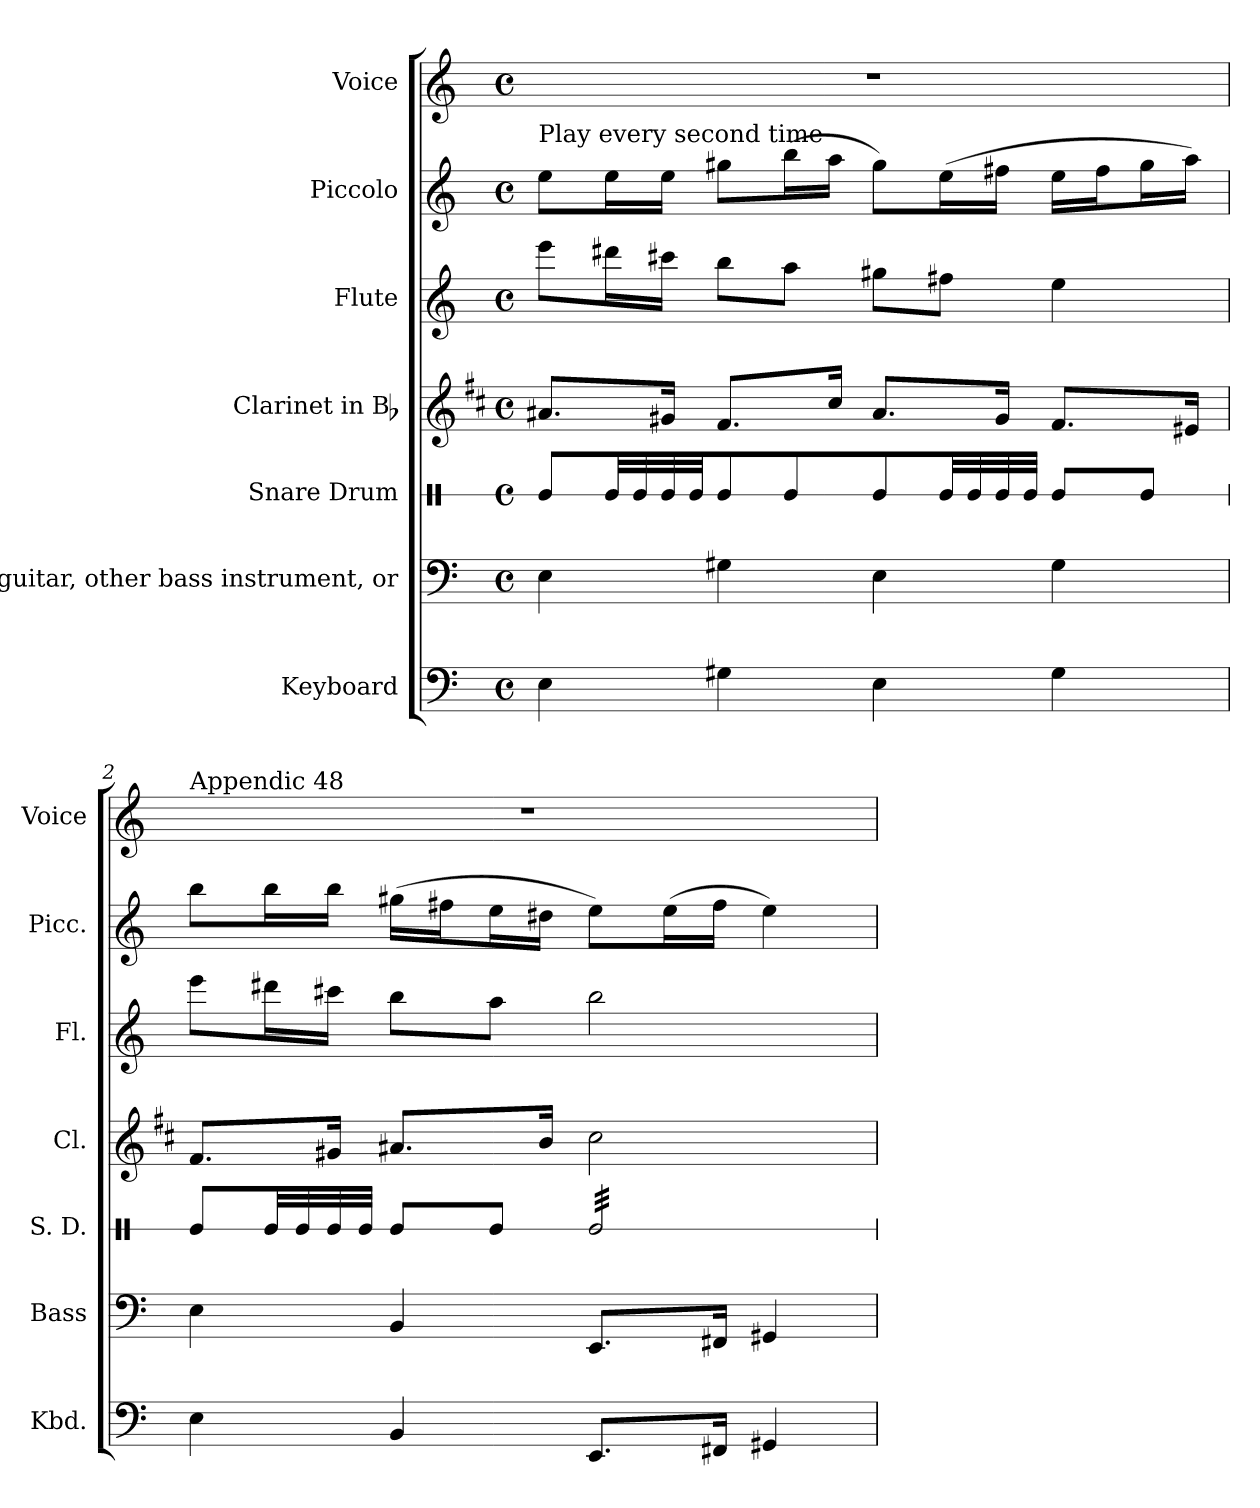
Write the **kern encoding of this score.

**kern	**kern	**kern	**kern	**kern	**kern	**kern
*part7	*part6	*part5	*part4	*part3	*part2	*part1
*staff7	*staff6	*staff5	*staff4	*staff3	*staff2	*staff1
*I"Keyboard	*I"Bass guitar, other bass instrument,  or	*I"Snare Drum	*I"Clarinet in Bb	*I"Flute	*I"Piccolo	*I"Voice
*I'Kbd.	*I'Bass	*I'S. D.	*I'Cl.	*I'Fl.	*I'Picc.	*I'Voice
!!LO:PB:g=z
*	*	*stria1	*	*	*	*
*clefF4	*clefF4	*clefX	*clefG2	*clefG2	*clefG2	*clefG2
*	*ITrd7c12	*	*ITrd1c2	*	*ITrd-7c-12	*
*k[]	*k[]	*k[]	*k[]	*k[]	*k[]	*k[]
*C:	*C:	*C:	*C:	*C:	*C:	*C:
*M4/4	*M4/4	*M4/4	*M4/4	*M4/4	*M4/4	*M4/4
*met(c)	*met(c)	*met(c)	*met(c)	*met(c)	*met(c)	*met(c)
*MM112	*MM112	*MM112	*MM112	*MM112	*MM112	*MM112
=1	=1	=1	=1	=1	=1	=1
!	!	!	!	!	!LO:TX:a:t=Play every second time	!
4Ei\	4EEi\	8Rei/L	8.g#Xi/L	8eeei\L	8eeei\L	1r
*	*	*tremolo	*	*	*	*
.	.	32Rei/	.	16ddd#Xi\L	16eeei\L	.
.	.	32Rei/	.	.	.	.
.	.	32Rei/	16f#Xi/Jk	16ccc#Xi\JJ	16eeei\JJ	.
.	.	32Rei/JJJ	.	.	.	.
*	*	*Xtremolo	*	*	*	*
4G#Xi\	4GG#Xi\	8Rei/L	8.ei/L	8bbi\L	8ggg#Xi\L	.
.	.	8Rei/J	.	8aai\J	(16bbbi\L	.
.	.	.	16bi/Jk	.	16aaai\JJ	.
4Ei\	4EEi\	8Rei/L	8.g#i/L	8gg#Xi\L	8ggg#i\L)	.
*	*	*tremolo	*	*	*	*
.	.	32Rei/	.	8ff#Xi\J	(16eeei\L	.
.	.	32Rei/	.	.	.	.
.	.	32Rei/	16f#i/Jk	.	16fff#Xi\JJ	.
.	.	32Rei/JJJ	.	.	.	.
*	*	*Xtremolo	*	*	*	*
4G#i\	4GG#i\	8Rei/L	8.ei/L	4eei\	16eeei\LL	.
.	.	.	.	.	16fff#i\J	.
.	.	8Rei/J	.	.	16ggg#i\L	.
.	.	.	16d#Xi/Jk	.	16aaai\JJ)	.
=2	=2	=2	=2	=2	=2	=2
!	!	!	!	!	!	!LO:TX:a:t=Appendic 48
4Ei\	4EEi\	8Rei/L	8.ei/L	8eeei\L	8bbbi\L	1r
*	*	*tremolo	*	*	*	*
.	.	32Rei/	.	16ddd#Xi\L	16bbbi\L	.
.	.	32Rei/	.	.	.	.
.	.	32Rei/	16f#Xi/Jk	16ccc#Xi\JJ	16bbbi\JJ	.
.	.	32Rei/JJJ	.	.	.	.
*	*	*Xtremolo	*	*	*	*
4BBi/	4BBBi/	8Rei/L	8.g#Xi/L	8bbi\L	(16ggg#Xi\LL	.
.	.	.	.	.	16fff#Xi\J	.
.	.	8Rei/J	.	8aai\J	16eeei\L	.
.	.	.	16ai/Jk	.	16ddd#Xi\JJ	.
*	*	*tremolo	*	*	*	*
8.EEi/L	8.EEEi/L	32Rei/LLL	2bi\	2bbi\	8eeei\L)	.
.	.	32Rei/	.	.	.	.
.	.	32Rei/	.	.	.	.
.	.	32Rei/	.	.	.	.
.	.	32Rei/	.	.	(16eeei\L	.
.	.	32Rei/	.	.	.	.
16FF#Xi/Jk	16FFF#Xi/Jk	32Rei/	.	.	16fff#i\JJ	.
.	.	32Rei/	.	.	.	.
4GG#Xi/	4GGG#Xi/	32Rei/	.	.	4eeei\)	.
.	.	32Rei/	.	.	.	.
.	.	32Rei/	.	.	.	.
.	.	32Rei/	.	.	.	.
.	.	32Rei/	.	.	.	.
.	.	32Rei/	.	.	.	.
.	.	32Rei/	.	.	.	.
.	.	32Rei/JJJ	.	.	.	.
*	*	*Xtremolo	*	*	*	*
=	=	=	=	=	=	=
*-	*-	*-	*-	*-	*-	*-
